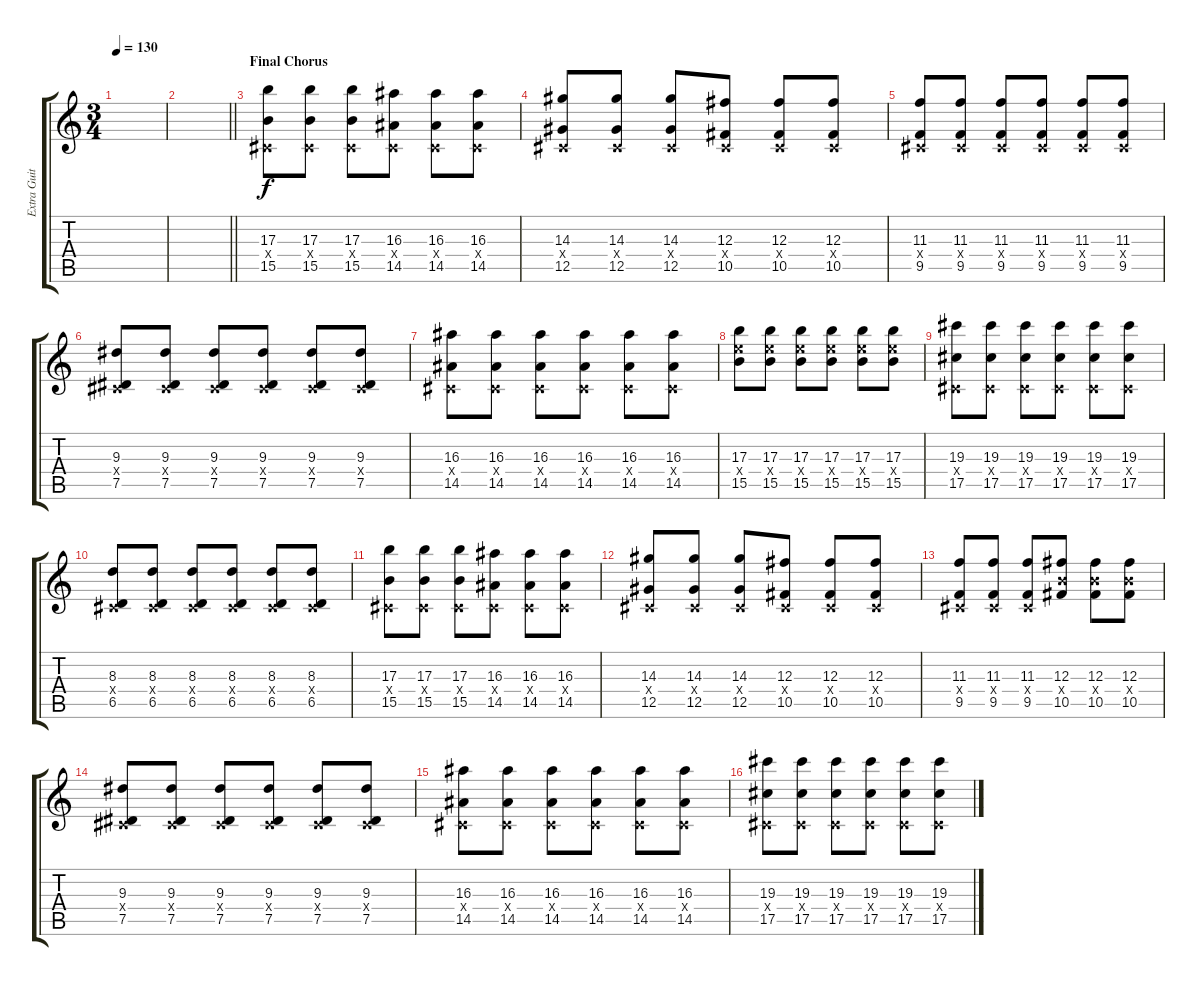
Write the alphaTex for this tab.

\track ("Extra Guitar" "Extra Guit") {instrument distortionguitar}
\staff {score tabs}
\tuning (Eb4 Bb3 Gb3 Db3 Ab2 Eb2) {hide}
\ts (3 4)
\tempo 130
\clef g2
\ks c
|
\barLineRight lightlight
|
\section ("" "Final Chorus")
(17.3 0.4{x} 15.5).8 (17.3 0.4{x} 15.5).8 (17.3 0.4{x} 15.5).8 (16.3 0.4{x} 14.5).8 (16.3 0.4{x} 14.5).8 (16.3 0.4{x} 14.5).8 |
(14.3 0.4{x} 12.5).8 (14.3 0.4{x} 12.5).8 (14.3 0.4{x} 12.5).8 (12.3 0.4{x} 10.5).8 (12.3 0.4{x} 10.5).8 (12.3 0.4{x} 10.5).8 |
(11.3 0.4{x} 9.5).8 (11.3 0.4{x} 9.5).8 (11.3 0.4{x} 9.5).8 (11.3 0.4{x} 9.5).8 (11.3 0.4{x} 9.5).8 (11.3 0.4{x} 9.5).8 |
(9.3 0.4{x} 7.5).8 (9.3 0.4{x} 7.5).8 (9.3 0.4{x} 7.5).8 (9.3 0.4{x} 7.5).8 (9.3 0.4{x} 7.5).8 (9.3 0.4{x} 7.5).8 |
(16.3 0.4{x} 14.5).8 (16.3 0.4{x} 14.5).8 (16.3 0.4{x} 14.5).8 (16.3 0.4{x} 14.5).8 (16.3 0.4{x} 14.5).8 (16.3 0.4{x} 14.5).8 |
(17.3 15.4{x} 15.5).8 (17.3 15.4{x} 15.5).8 (17.3 15.4{x} 15.5).8 (17.3 15.4{x} 15.5).8 (17.3 15.4{x} 15.5).8 (17.3 15.4{x} 15.5).8 |
(19.3 0.4{x} 17.5).8 (19.3 0.4{x} 17.5).8 (19.3 0.4{x} 17.5).8 (19.3 0.4{x} 17.5).8 (19.3 0.4{x} 17.5).8 (19.3 0.4{x} 17.5).8 |
(8.3 0.4{x} 6.5).8 (8.3 0.4{x} 6.5).8 (8.3 0.4{x} 6.5).8 (8.3 0.4{x} 6.5).8 (8.3 0.4{x} 6.5).8 (8.3 0.4{x} 6.5).8 |
(17.3 0.4{x} 15.5).8 (17.3 0.4{x} 15.5).8 (17.3 0.4{x} 15.5).8 (16.3 0.4{x} 14.5).8 (16.3 0.4{x} 14.5).8 (16.3 0.4{x} 14.5).8 |
(14.3 0.4{x} 12.5).8 (14.3 0.4{x} 12.5).8 (14.3 0.4{x} 12.5).8 (12.3 0.4{x} 10.5).8 (12.3 0.4{x} 10.5).8 (12.3 0.4{x} 10.5).8 |
(11.3 0.4{x} 9.5).8 (11.3 0.4{x} 9.5).8 (11.3 0.4{x} 9.5).8 (12.3 10.4{x} 10.5).8 (12.3 10.4{x} 10.5).8 (12.3 10.4{x} 10.5).8 |
(9.3 0.4{x} 7.5).8 (9.3 0.4{x} 7.5).8 (9.3 0.4{x} 7.5).8 (9.3 0.4{x} 7.5).8 (9.3 0.4{x} 7.5).8 (9.3 0.4{x} 7.5).8 |
(16.3 0.4{x} 14.5).8 (16.3 0.4{x} 14.5).8 (16.3 0.4{x} 14.5).8 (16.3 0.4{x} 14.5).8 (16.3 0.4{x} 14.5).8 (16.3 0.4{x} 14.5).8 |
(19.3 0.4{x} 17.5).8 (19.3 0.4{x} 17.5).8 (19.3 0.4{x} 17.5).8 (19.3 0.4{x} 17.5).8 (19.3 0.4{x} 17.5).8 (19.3 0.4{x} 17.5).8
